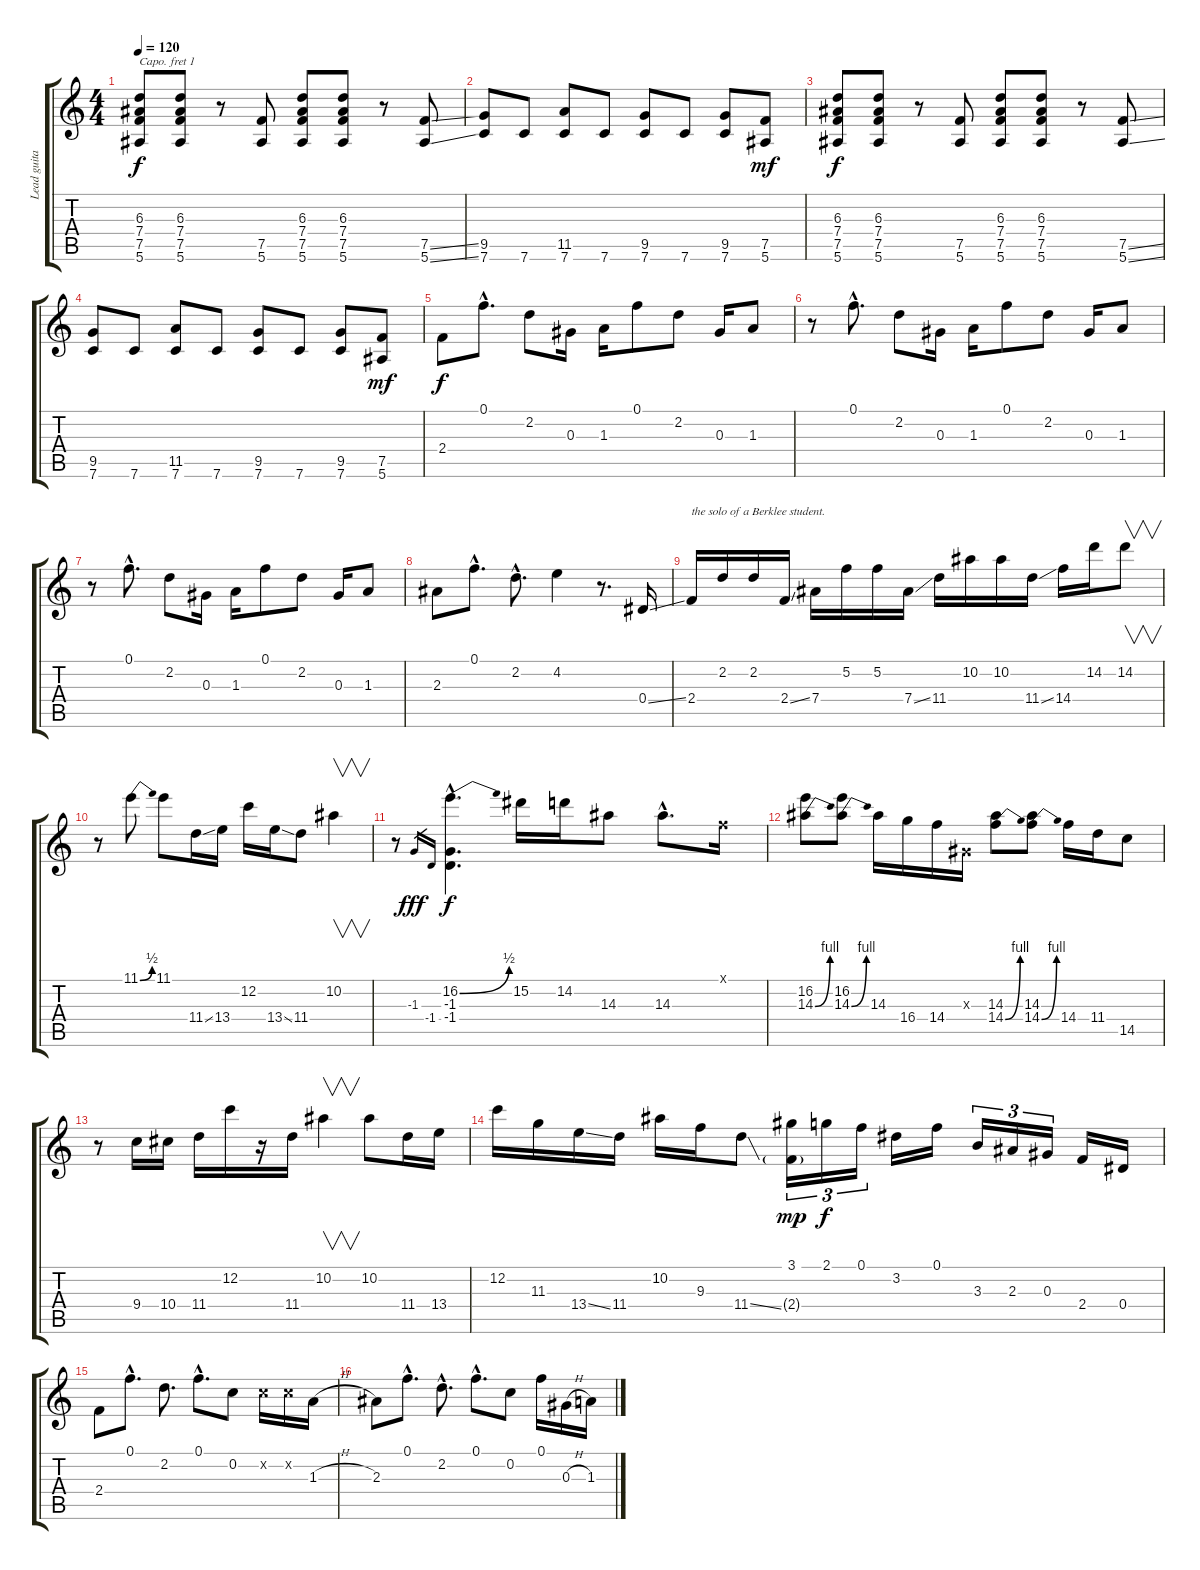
\track ("Lead guitar" "Lead guita") {instrument distortionguitar}
\staff {score tabs}
\capo 1
\tuning (E4 B3 G3 D3 A2 E2) {hide}
\ts (4 4)
\tempo 120
\clef g2
\ks c
(6.3 7.4 7.5 5.6).8{dy f} (6.3 7.4 7.5 5.6).8 r.8 (7.5 5.6).8 (6.3 7.4 7.5 5.6).8 (6.3 7.4 7.5 5.6).8 r.8 (7.5{ss} 5.6{ss}).8 |
(9.5 7.6).8 7.6.8 (11.5 7.6).8 7.6.8 (9.5 7.6).8 7.6.8 (9.5 7.6).8 (7.5 5.6).8{dy mf} |
(6.3 7.4 7.5 5.6).8{dy f} (6.3 7.4 7.5 5.6).8 r.8 (7.5 5.6).8 (6.3 7.4 7.5 5.6).8 (6.3 7.4 7.5 5.6).8 r.8 (7.5{ss} 5.6{ss}).8 |
(9.5 7.6).8 7.6.8 (11.5 7.6).8 7.6.8 (9.5 7.6).8 7.6.8 (9.5 7.6).8 (7.5 5.6).8{dy mf} |
2.4.8{dy f} 0.1{hac}.8{d} 2.2.8 0.3.16 1.3.16 0.1.8 2.2.8 0.3.16 1.3.8 |
r.8 0.1{hac}.8{d} 2.2.8 0.3.16 1.3.16 0.1.8 2.2.8 0.3.16 1.3.8 |
r.8 0.1{hac}.8{d} 2.2.8 0.3.16 1.3.16 0.1.8 2.2.8 0.3.16 1.3.8 |
2.3.8 0.1{hac}.8{d} 2.2{hac}.8{d} 4.2.4 r.8{d} 0.4{ss}.16 |
2.4.16{txt "the solo of a Berklee student."} 2.2.16 2.2.16 2.4{ss}.16 7.4.16 5.2.16 5.2.16 7.4{ss}.16 11.4.16 10.2.16 10.2.16 11.4{ss}.16 14.4.16 14.2.16 14.2.8{v} |
r.8 11.1{be (bend 0 0 60 2)}.8 11.1.8 11.4{ss}.16 13.4.16 12.2.16 13.4{ss}.16 11.4.8 10.2.4{v} |
r.8 -1.3.16{gr dy fff} -1.4.16{gr} (16.2{be (bend 0 0 60 2) hac} -1.3{hac} -1.4{hac}).4{d dy f} 15.2.16 14.2.16 14.3.8 14.3{hac}.8{d} 0.1{x}.16 |
(16.2 14.3{be (bend 0 0 60 4)}).8 (16.2 14.3{be (bend 0 0 60 4)}).8 14.3.16 16.4.16 14.4.16 0.3{x}.16 (14.3 14.4{be (bend 0 0 60 4)}).8 (14.3 14.4{be (bend 0 0 60 4)}).8 14.4.16 11.4.16 14.5.8 |
r.8 9.4.16 10.4.16 11.4.16 12.2.16 r.16 11.4.16 10.2.4{v} 10.2.8 11.4.16 13.4.16 |
12.2.16 11.3.16 13.4{ss}.16 11.4.16 10.2.16 9.3.16 11.4{ss}.8 (3.1 2.4{g}).16{tu (3 2) dy mp} 2.1.16{tu (3 2) dy f} 0.1.16{tu (3 2)} 3.2.16 0.1.16 3.3.16{tu (3 2)} 2.3.16{tu (3 2)} 0.3.16{tu (3 2)} 2.4.16 0.4.16 |
2.4.8 0.1{hac}.8{d} 2.2.8{d} 0.1{hac}.8{d} 0.2.8 0.2{x}.16 0.2{x}.16 1.3{h}.16 |
2.3.8 0.1{hac}.8{d} 2.2{hac}.8{d} 0.1{hac}.8{d} 0.2.8 0.1.16 0.3{h}.16 1.3.16
